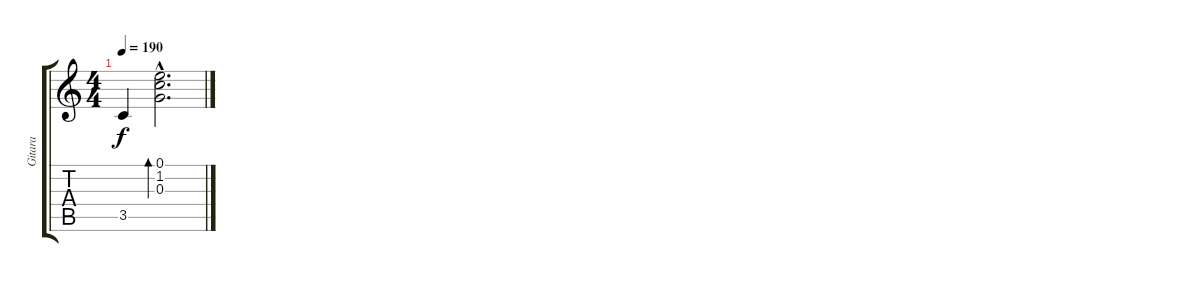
\track ("Gitara" "Gitara") {instrument acousticguitarsteel}
\staff {score tabs}
\tuning (E4 B3 G3 D3 A2 E2) {hide}
\ts (4 4)
\tempo 190
\clef g2
\ks c
3.5.4{dy f} (0.1{hac} 1.2{hac} 0.3{hac}).2{d bd 120}
